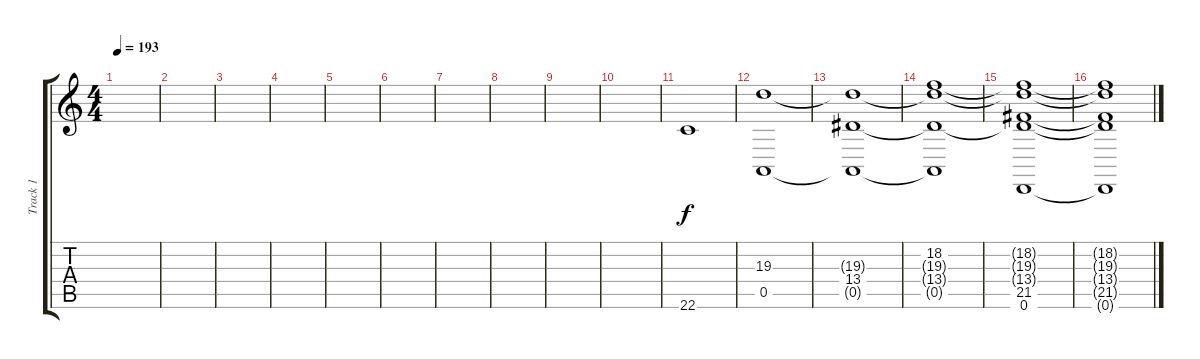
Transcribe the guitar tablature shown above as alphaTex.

\track ("Track 1" "Track 1") {instrument stringensemble1}
\staff {score tabs}
\tuning (E4 B3 G3 D3 A2 D2) {hide}
\ts (4 4)
\tempo 193
\clef g2
\ks c
|
|
|
|
|
|
|
|
|
|
22.6.1{instrument lead2sawtooth} |
(19.3 0.5).1 |
(19.3{t} 13.4 0.5{t}).1 |
(18.2 19.3{t} 13.4{t} 0.5{t}).1 |
(18.2{t} 19.3{t} 13.4{t} 21.5 0.6).1 |
(18.2{t} 19.3{t} 13.4{t} 21.5{t} 0.6{t}).1
